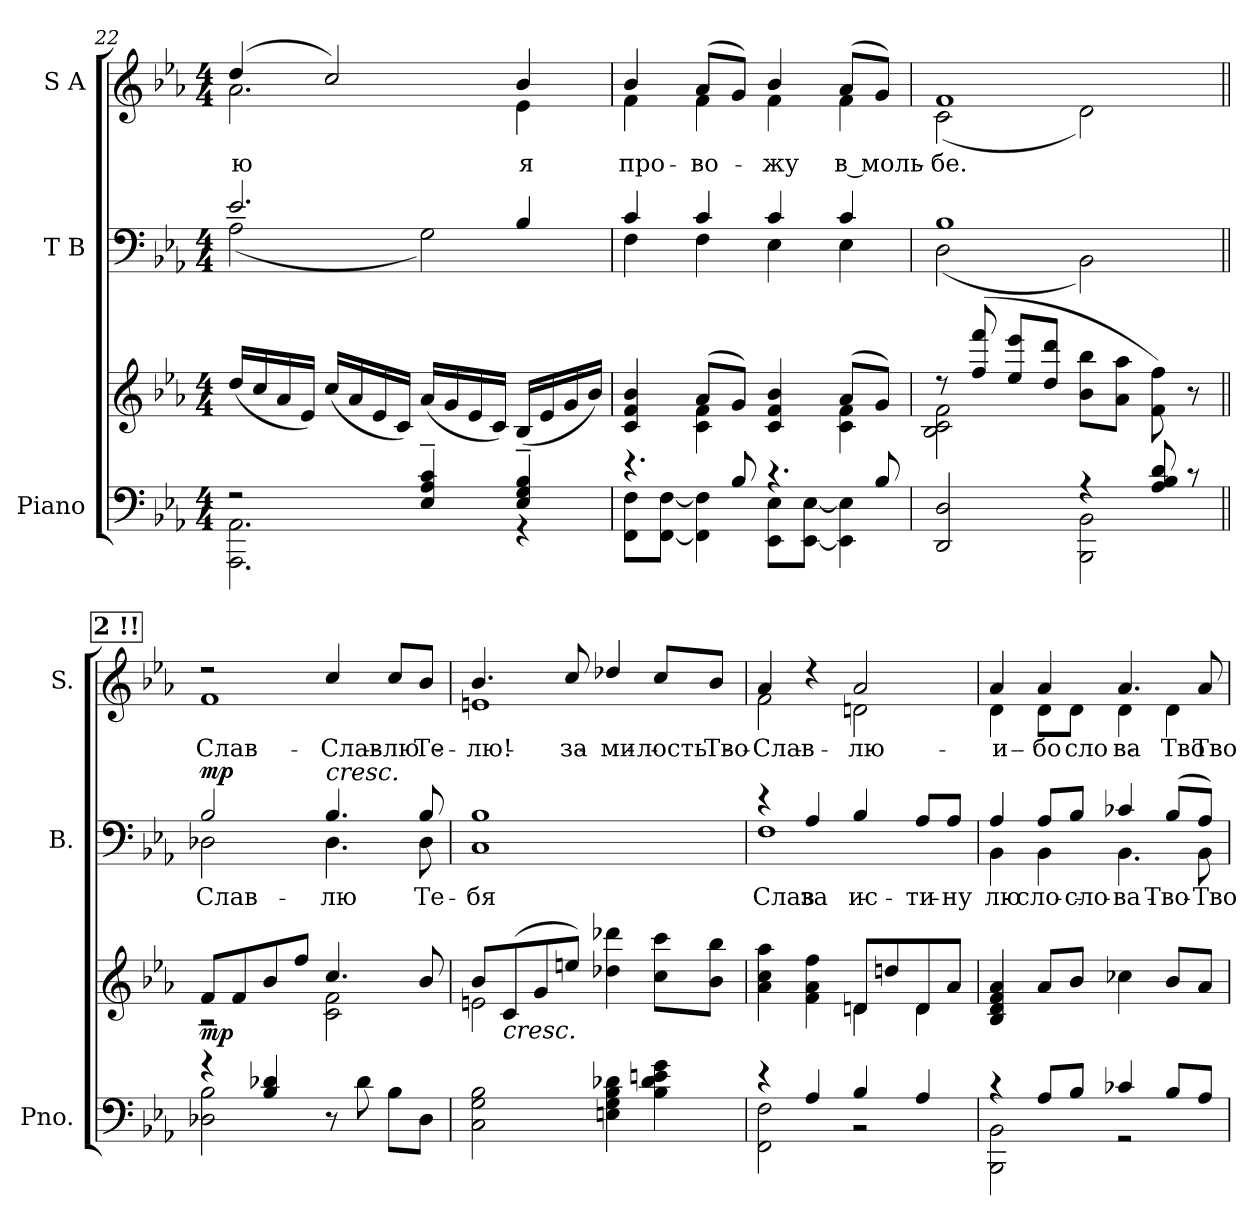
**kern	**kern	**dynam	**kern	**text	**dynam	**kern	**text
*part3	*part3	*part3	*part2	*part2	*part2	*part1	*part1
*staff4	*staff3	*staff3/4	*staff2	*staff2	*staff2	*staff1	*staff1
*I"Piano	*	*	*I"T B	*	*	*I"S A	*
*I'Pno.	*	*	*I'B.	*	*	*I'S.	*
*clefF4	*clefG2	*	*clefF4	*	*	*clefG2	*
*k[b-e-a-]	*k[b-e-a-]	*	*k[b-e-a-]	*	*	*k[b-e-a-]	*
*E-:	*E-:	*	*E-:	*	*	*E-:	*
*M4/4	*M4/4	*	*M4/4	*	*	*M4/4	*
=22	=22	=22	=22	=22	=22	=22	=22
*^	*	*	*^	*	*	*	*
!	!	!	!	!	!	!	!	!	!LO:LY:b:color=#000000
*	*	*	*	*	*	*	*	*^	*
2r	2.AAA-i\ 2.AA-i	(16ddi/LL	.	2.e-i/	(2A-i\	.	.	(4ddi/	2.a-i\	-ю
.	.	16cci/	.	.	.	.	.	.	.	.
.	.	16a-i/	.	.	.	.	.	.	.	.
.	.	16e-i/JJ)	.	.	.	.	.	.	.	.
.	.	(16cci/LL	.	.	.	.	.	2cci/)	.	.
.	.	16a-i/	.	.	.	.	.	.	.	.
.	.	16e-i/	.	.	.	.	.	.	.	.
.	.	16ci/JJ)	.	.	.	.	.	.	.	.
4E-i/~ 4A-i~ 4ci~	.	(16a-i/LL	.	.	2Gi\)	.	.	.	.	.
.	.	16gi/	.	.	.	.	.	.	.	.
.	.	16e-i/	.	.	.	.	.	.	.	.
.	.	16ci/JJ)	.	.	.	.	.	.	.	.
!	!	!	!	!	!	!	!	!	!	!LO:LY:b:color=#000000
4E-i/~ 4Gi~ 4B-i~	4r	(16B-i/LL	.	4B-i/	.	.	.	4b-i/	4e-i\	я
.	.	16e-i/	.	.	.	.	.	.	.	.
.	.	16gi/	.	.	.	.	.	.	.	.
.	.	16b-i/JJ)	.	.	.	.	.	.	.	.
=23	=23	=23	=23	=23	=23	=23	=23	=23	=23	=23
*	*	*^	*	*	*	*	*	*	*	*
!	!	!	!	!	!	!	!	!	!	!	!LO:LY:b:color=#000000
4.r	8FFi\ 8FiL	4ci/ 4fi 4b-i	4ryy	.	4ci/	4Fi\	.	.	4b-i/	4fi\	про-
.	[<8FFi\ [<8FiJ	.	.	.	.	.	.	.	.	.	.
!	!	!	!	!	!	!	!	!	!	!	!LO:LY:b:color=#000000
.	4FFi\] 4Fi]	(8a-i/L	4ci\ 4fi	.	4ci/	4Fi\	.	.	(8a-i/L	4fi\	-во-
8B-i/	.	8gi/J)	.	.	.	.	.	.	8gi/J)	.	.
!	!	!	!	!	!	!	!	!	!	!	!LO:LY:b:color=#000000
4.r	8EE-i\ 8E-iL	4ci/ 4fi 4b-i	4ryy	.	4ci/	4E-i\	.	.	4b-i/	4fi\	-жу
.	[<8EE-i\ [<8E-iJ	.	.	.	.	.	.	.	.	.	.
!	!	!	!	!	!	!	!	!	!	!	!LO:LY:b:color=#000000
.	4EE-i\] 4E-i]	(8a-i/L	4ci\ 4fi	.	4ci/	4E-i\	.	.	(8a-i/L	4fi\	в моль-
8B-i/	.	8gi/J)	.	.	.	.	.	.	8gi/J)	.	.
=24	=24	=24	=24	=24	=24	=24	=24	=24	=24	=24	=24
!	!	!	!	!	!	!	!	!	!	!	!LO:LY:b:color=#000000
2DDi/ 2Di	2ryy	8r	2B-i\ 2ci 2fi	.	1B-i	(2Di\	.	.	1fi	(2ci\	-бе.
.	.	(8ffi/ 8fffi	.	.	.	.	.	.	.	.	.
.	.	8ee-i/ 8eee-iL	.	.	.	.	.	.	.	.	.
.	.	8ddi/ 8dddiJ	.	.	.	.	.	.	.	.	.
4r	2BBB-i\ 2BB-i	8b-i\ 8bb-iL	2ryy	.	.	2BB-i\)	.	.	.	2di\)	.
.	.	8a-i\ 8aa-iJ	.	.	.	.	.	.	.	.	.
8A-i/ 8B-i 8di	.	8fi\ 8ffi)	.	.	.	.	.	.	.	.	.
8r	.	8r	.	.	.	.	.	.	.	.	.
!!LO:PB:g=z	!!
!!LO:REH:place=s1:B:color=#000000:enc=box:fs=11.7594:t=2	!!
=25||	=25||	=25||	=25||	=25||	=25||	=25||	=25||	=25||	=25||	=25||	=25||
!	!	!	!	!	!	!	!LO:LY:b:color=#000000	!	!	!	!
!	!	!	!	!	!	!	!	!	!	!	!LO:LY:b:color=#000000
4r	2D-Xi\ 2B-i	8fi/L	2r	mp	2B-i/	2D-Xi\	Слав-	mp	2r	1fi	Слав-
.	.	8fi/	.	.	.	.	.	.	.	.	.
4B-i/ 4d-Xi	.	8b-i/	.	.	.	.	.	.	.	.	.
.	.	8ffi/J	.	.	.	.	.	.	.	.	.
!	!	!	!	!	!	!	!LO:LY:b:color=#000000	!	!	!	!
!	!	!	!	!	!LO:TX:a:i:t=cresc.	!	!	!	!	!	!
!	!	!	!	!	!	!	!	!	!	!	!LO:LY:a:color=#000000
8r	2ryy	4.cci/	2ci\ 2fi	.	4.B-i/	4.D-i\	-лю	.	4cci/	.	Слав-
8d-i\	.	.	.	.	.	.	.	.	.	.	.
!	!	!	!	!	!	!	!	!	!	!	!LO:LY:a:color=#000000
8B-i\L	.	.	.	.	.	.	.	.	8cci/L	.	-лю
!	!	!	!	!	!	!	!LO:LY:b:color=#000000	!	!	!	!
!	!	!	!	!	!	!	!	!	!	!	!LO:LY:a:color=#000000
8D-i\J	.	8b-i/	.	.	8B-i/	8D-i\	Те-	.	8b-i/J	.	Те-
*v	*v	*	*	*	*	*	*	*	*	*	*
=26	=26	=26	=26	=26	=26	=26	=26	=26	=26	=26
!	!	!	!	!	!	!LO:LY:b:color=#000000	!	!	!	!
!	!	!	!	!	!	!	!	!	!	!LO:LY:a:color=#000000
!	!	!	!	!	!	!	!	!	!	!LO:LY:b:color=#000000
2Ci\ 2Gi 2B-i	8b-i/L	2eni\	.	1B-i	1Ci	-бя	.	4.b-i/	1eni	-лю!
!	!LO:TX:b:i:t=cresc.	!	!	!	!	!	!	!	!	!
.	(8ci/	.	.	.	.	.	.	.	.	.
.	8gi/	.	.	.	.	.	.	.	.	.
!	!	!	!	!	!	!	!	!	!	!LO:LY:a:color=#000000
.	8eeni/J)	.	.	.	.	.	.	8cci/	.	за
!	!	!	!	!	!	!	!	!	!	!LO:LY:a:color=#000000
4Eni\ 4Gi 4B-i 4d-Xi	4dd-Xi\ 4ddd-Xi	2ryy	.	.	.	.	.	4dd-Xi/	.	ми-
!	!	!	!	!	!	!	!	!	!	!LO:LY:a:color=#000000
4B-i\ 4d-i 4eni 4gi	8cci\ 8ccciL	.	.	.	.	.	.	8cci/L	.	-лость
!	!	!	!	!	!	!	!	!	!	!LO:LY:a:color=#000000
.	8b-i\ 8bb-iJ	.	.	.	.	.	.	8b-i/J	.	Тво-
=27	=27	=27	=27	=27	=27	=27	=27	=27	=27	=27
*^	*	*	*	*	*	*	*	*	*	*
!	!	!	!	!	!	!	!LO:LY:b:color=#000000	!	!	!	!
!	!	!	!	!	!	!	!	!	!	!	!LO:LY:a:color=#000000
!	!	!	!	!	!	!	!	!	!	!	!LO:LY:b:color=#000000
4r	2FFi\ 2Fi	4a-i\ 4cci 4aa-i	2ryy	.	4r	1Fi	Слав-	.	4a-i/	2fi\	Слав-
!	!	!	!	!	!	!	!LO:LY:a:color=#000000	!	!	!	!
4A-i/	.	4fi\ 4a-i 4ffi	.	.	4A-i/	.	за	.	4r	.	.
!	!	!	!	!	!	!	!LO:LY:a:color=#000000	!	!	!	!
!	!	!	!	!	!	!	!	!	!	!	!LO:LY:a:color=#000000
!	!	!	!	!	!	!	!	!	!	!	!LO:LY:b:color=#000000
4B-i/	2r	8dni/L	4di\	.	4B-i/	.	ис-	.	2a-i/	2dni\	-лю
.	.	8ddni/	.	.	.	.	.	.	.	.	.
!	!	!	!	!	!	!	!LO:LY:a:color=#000000	!	!	!	!
4A-i/	.	8di/	4di\	.	8A-i/L	.	-ти-	.	.	.	.
!	!	!	!	!	!	!	!LO:LY:a:color=#000000	!	!	!	!
.	.	8a-i/J	.	.	8A-i/J	.	-ну	.	.	.	.
*	*	*v	*v	*	*	*	*	*	*	*	*
=28	=28	=28	=28	=28	=28	=28	=28	=28	=28	=28
!	!	!	!	!	!	!LO:LY:a:color=#000000	!	!	!	!
!	!	!	!	!	!	!LO:LY:b:color=#000000	!	!	!	!
!	!	!	!	!	!	!	!	!	!	!LO:LY:a:color=#000000
!	!	!	!	!	!	!	!	!	!	!LO:LY:b:color=#000000
4r	2BBB-i\ 2BB-i	4B-i/ 4di 4fi 4a-i	.	4A-i/	4BB-i\	-лю	.	4a-i/	4di\	и-
!	!	!	!	!	!	!LO:LY:a:color=#000000	!	!	!	!
!	!	!	!	!	!	!LO:LY:b:color=#000000	!	!	!	!
!	!	!	!	!	!	!	!	!	!	!LO:LY:a:color=#000000
!	!	!	!	!	!	!	!	!	!	!LO:LY:b:color=#000000
8A-i/L	.	8a-i/L	.	8A-i/L	4BB-i\	сло-	.	4a-i/	8di\L	-бо
!	!	!	!	!	!	!LO:LY:a:color=#000000	!	!	!	!
!	!	!	!	!	!	!	!	!	!	!LO:LY:b:color=#000000
8B-i/J	.	8b-i/J	.	8B-i/J	.	сло-	.	.	8di\J	сло-
!	!	!	!	!	!	!LO:LY:a:color=#000000	!	!	!	!
!	!	!	!	!	!	!LO:LY:b:color=#000000	!	!	!	!
!	!	!	!	!	!	!	!	!	!	!LO:LY:a:color=#000000
!	!	!	!	!	!	!	!	!	!	!LO:LY:b:color=#000000
4c-Xi/	2r	4cc-Xi\	.	4c-Xi/	4.BB-i\	-ва	.	4.a-i/	4di\	-ва
!	!	!	!	!	!	!LO:LY:a:color=#000000	!	!	!	!
!	!	!	!	!	!	!	!	!	!	!LO:LY:b:color=#000000
8B-i/L	.	8b-i/L	.	(8B-i/L	.	Тво-	.	.	4di\	Тво-
!	!	!	!	!	!	!LO:LY:b:color=#000000	!	!	!	!
!	!	!	!	!	!	!	!	!	!	!LO:LY:a:color=#000000
8A-i/J	.	8a-i/J	.	8A-i/J)	8BB-i\	Тво-	.	8a-i/	.	Тво-
*	*	*	*	*v	*v	*	*	*	*	*
*v	*v	*	*	*	*	*	*v	*v	*
=	=	=	=	=	=	=	=
*-	*-	*-	*-	*-	*-	*-	*-
